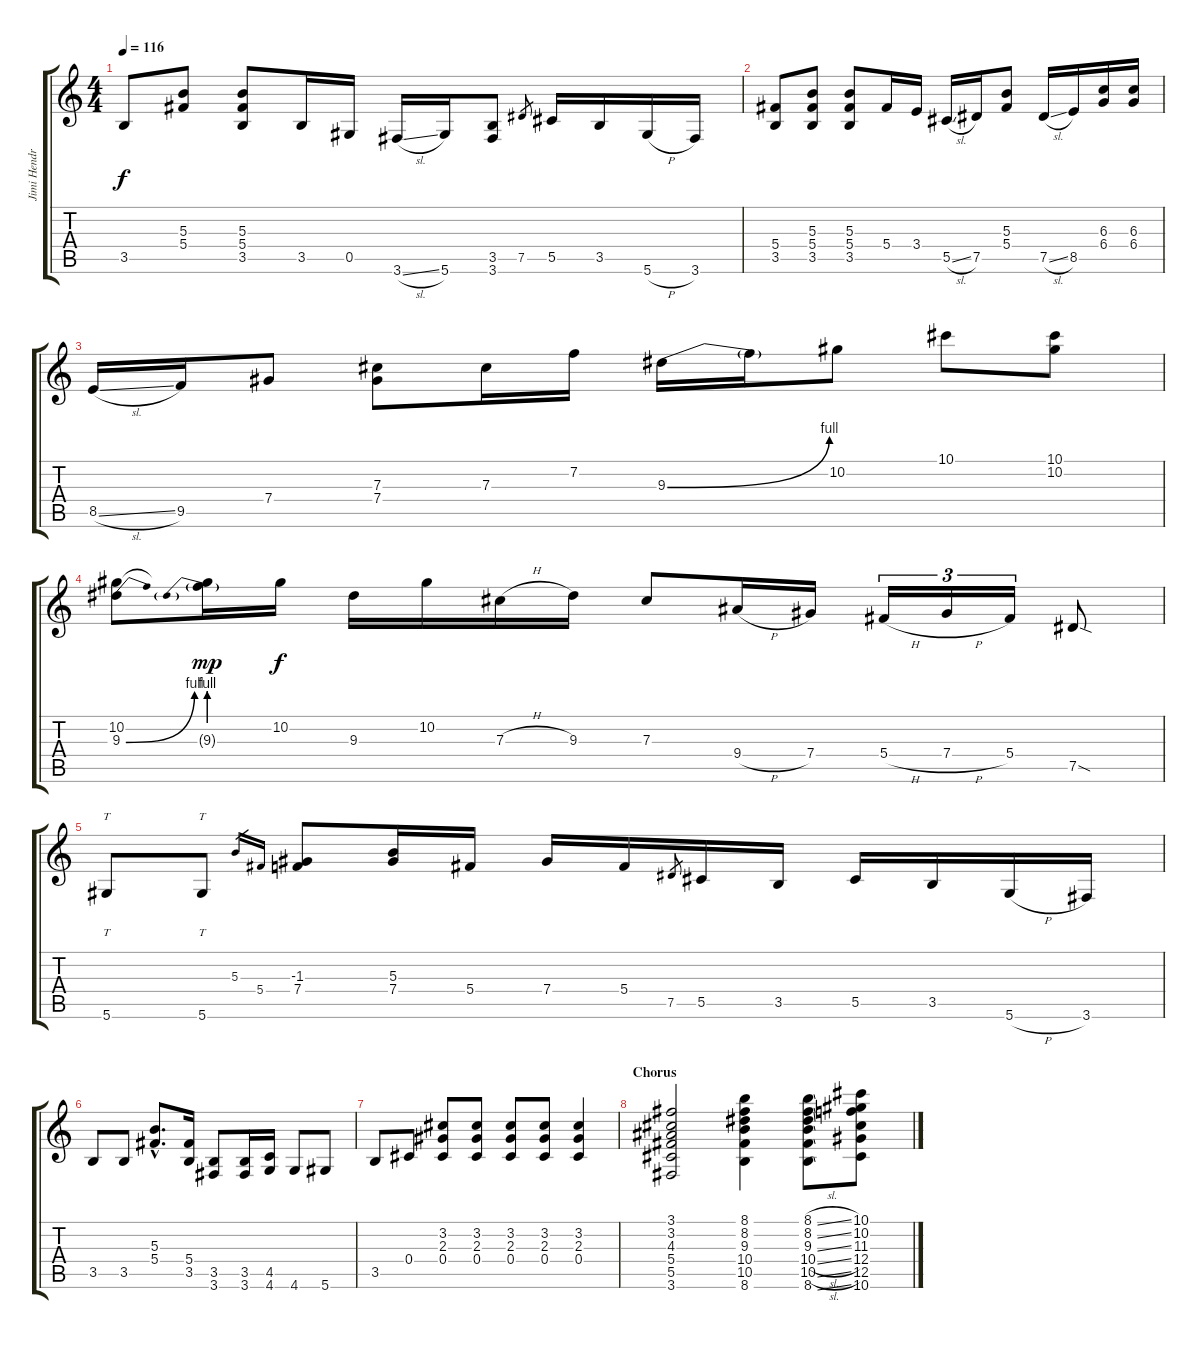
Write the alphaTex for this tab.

\track ("Jimi Hendrix" "Jimi Hendr") {instrument distortionguitar}
\staff {score tabs}
\tuning (Eb4 Bb3 Gb3 Db3 Ab2 Eb2) {hide}
\ts (4 4)
\tempo 116
\clef g2
\ks c
3.5.8{dy f} (5.3 5.4).8 (5.3 5.4 3.5).8 3.5.16 0.5.16 3.6{sl}.16 5.6.16 (3.5 3.6).8 7.5.8{gr} 5.5.16 3.5.16 5.6{h}.16 3.6.16 |
(5.4 3.5).8 (5.3 5.4 3.5).8 (5.3 5.4 3.5).8 5.4.16 3.4.16 5.5{sl}.16 7.5.16 (5.3 5.4).8 7.5{sl}.16 8.5.16 (6.3 6.4).16 (6.3 6.4).16 |
8.5{sl}.16 9.5.16 7.4.8 (7.3 7.4).8 7.3.16 7.2.16 9.3{be (bend 0 0 60 4)}.16 9.3{t}.16 10.2.8 10.1.8 (10.1 10.2).8 |
(10.2 9.3{be (bend 0 0 60 4)}).8 (10.2{t} 9.3{be (prebend 0 4 60 4) g}).16{dy mp} 10.2.16{dy f} 9.3.16 10.2.16 7.3{h}.16 9.3.16 7.3.8 9.4{h}.16 7.4.16 5.4{h}.16{tu (3 2)} 7.4{h}.16{tu (3 2)} 5.4.16{tu (3 2)} 7.5{sod}.8 |
5.6.8{tt} 5.6.8{tt} 5.3.16{gr} 5.4.16{gr} (-1.3 7.4).8 (5.3 7.4).16 5.4.16 7.4.16 5.4.16 7.5.8{gr} 5.5.16 3.5.16 5.5.16 3.5.16 5.6{h}.16 3.6.16 |
3.5.8 3.5.8 (5.3{hac} 5.4{hac}).8{d} (5.4 3.5).16 (3.5 3.6).8 (3.5 3.6).16 (4.5 4.6).16 4.6.8 5.6.8 |
3.5.8 0.4.8 (3.2 2.3 0.4).8 (3.2 2.3 0.4).8 (3.2 2.3 0.4).8 (3.2 2.3 0.4).8 (3.2 2.3 0.4).4 |
\section ("" "Chorus")
(3.1 3.2 4.3 5.4 5.5 3.6).2 (8.1 8.2 9.3 10.4 10.5 8.6).4 (8.1{sl} 8.2{sl} 9.3{sl} 10.4{sl} 10.5{sl} 8.6{sl}).8 (10.1 10.2 11.3 12.4 12.5 10.6).8
